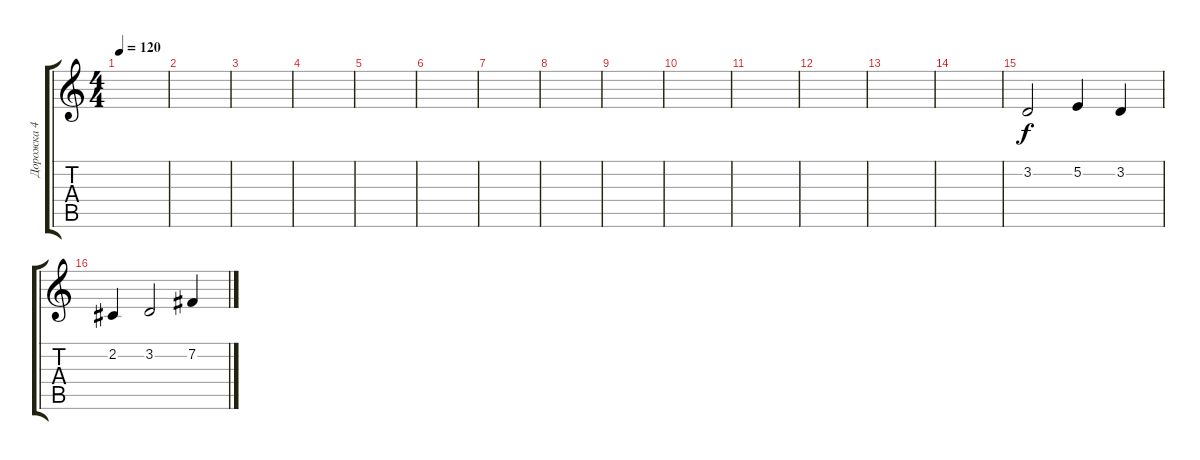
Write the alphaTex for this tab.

\track ("Дорожка 4" "Дорожка 4") {instrument violin}
\staff {score tabs}
\tuning (E4 B3 G3 D3 A2 E2) {hide}
\ts (4 4)
\tempo 120
\clef g2
\ks c
|
|
|
|
|
|
|
|
|
|
|
|
|
|
3.2.2 5.2.4 3.2.4 |
2.2.4 3.2.2 7.2.4
